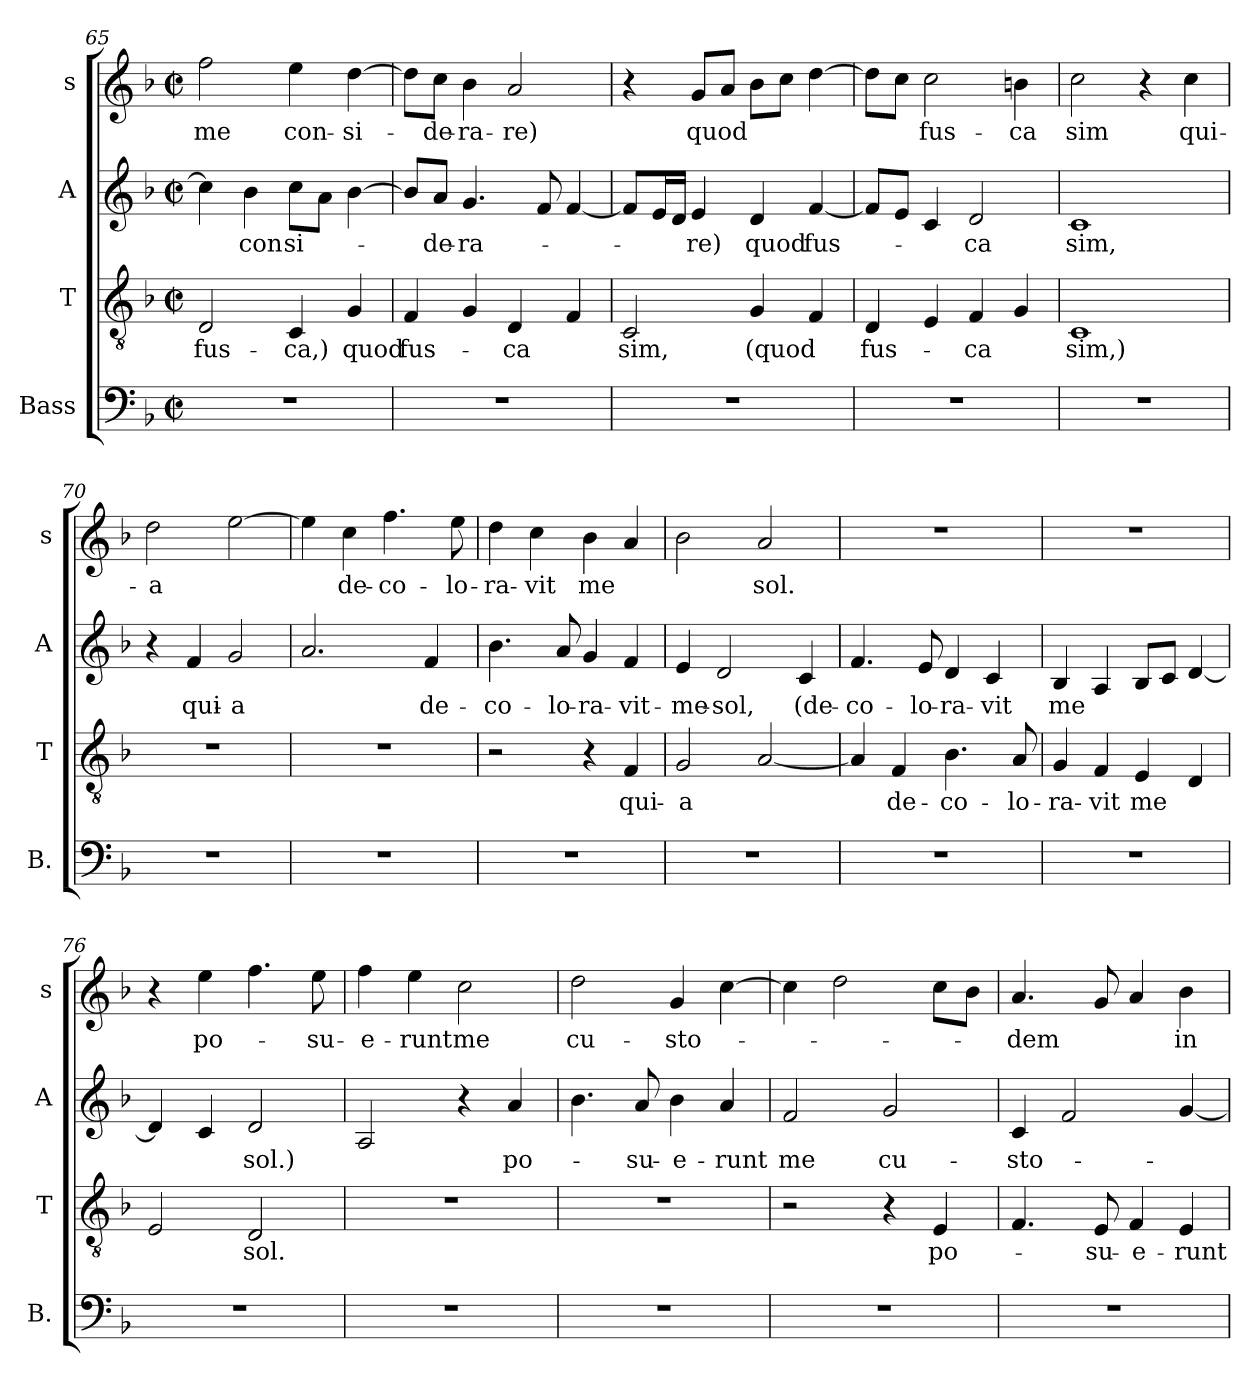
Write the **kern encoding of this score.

**kern	**kern	**text	**kern	**text	**kern	**text
*part4	*part3	*part3	*part2	*part2	*part1	*part1
*staff4	*staff3	*staff3	*staff2	*staff2	*staff1	*staff1
*I"Bass	*I"T	*	*I"A	*	*I"s	*
*I'B.	*I'T	*	*I'A	*	*I's	*
!!LO:LB:g=z
*clefF4	*clefGv2	*	*clefG2	*	*clefG2	*
*k[b-]	*k[b-]	*	*k[b-]	*	*k[b-]	*
*M2/2	*M2/2	*	*M2/2	*	*M2/2	*
*met(c|)	*met(c|)	*	*met(c|)	*	*met(c|)	*
=65	=65	=65	=65	=65	=65	=65
!	!	!LO:LY:b	!	!	!	!LO:LY:b
1r	2D/	fus-	4cc\]	.	2ff\	me
!	!	!	!	!LO:LY:b	!	!
.	.	.	4b-\	con	.	.
!	!	!LO:LY:b	!	!LO:LY:b	!	!LO:LY:b
.	4C/	-ca,)	8ccL	si-	4ee\	con-
.	.	.	8aJ	.	.	.
!	!	!LO:LY:b	!	!	!	!LO:LY:b
.	4G/	quod	[4b-\	.	[4dd\	-si-
=66	=66	=66	=66	=66	=66	=66
!	!	!LO:LY:b	!	!	!	!
1r	4F/	fus-	8b-L]	.	8ddL]	.
!	!	!	!	!LO:LY:b	!	!LO:LY:b
.	.	.	8aJ	-de-	8ccJ	-de-
!	!	!	!	!LO:LY:b	!	!LO:LY:b
.	4G/	.	4.g/	-ra-	4b-\	-ra-
!	!	!LO:LY:b	!	!	!	!LO:LY:b
.	4D/	-ca	.	.	2a/	-re)
.	.	.	8f/	.	.	.
.	4F/	.	[4f/	.	.	.
=67	=67	=67	=67	=67	=67	=67
!	!	!LO:LY:b	!	!	!	!
1r	2C/	sim,	8fL]	.	4r	.
.	.	.	16eL	.	.	.
.	.	.	16dJJ	.	.	.
!	!	!	!	!LO:LY:b	!	!LO:LY:b
.	.	.	4e/	-re)	8gL	quod
.	.	.	.	.	8aJ	.
!	!	!LO:LY:b	!	!LO:LY:b	!	!
.	4G/	(quod	4d/	quod	8b-L	.
.	.	.	.	.	8ccJ	.
!	!	!	!	!LO:LY:b	!	!
.	4F/	.	[4f/	fus-	[4dd\	.
=68	=68	=68	=68	=68	=68	=68
!	!	!LO:LY:b	!	!	!	!
1r	4D/	fus-	8fL]	.	8ddL]	.
.	.	.	8eJ	.	8ccJ	.
!	!	!	!	!	!	!LO:LY:b
.	4E/	.	4c/	.	2cc\	fus-
!	!	!LO:LY:b	!	!LO:LY:b	!	!
.	4F/	-ca	2d/	-ca	.	.
!	!	!	!	!	!	!LO:LY:b
.	4G/	.	.	.	4bn\	-ca
=69	=69	=69	=69	=69	=69	=69
!	!	!LO:LY:b	!	!LO:LY:b	!	!LO:LY:b
1r	1C	sim,)	1c	sim,	2cc\	sim
.	.	.	.	.	4r	.
!	!	!	!	!	!	!LO:LY:b
.	.	.	.	.	4cc\	qui-
!!LO:LB:g=z
=70	=70	=70	=70	=70	=70	=70
!	!	!	!	!	!	!LO:LY:b
1r	1r	.	4r	.	2dd\	-a
!	!	!	!	!LO:LY:b	!	!
.	.	.	4f/	qui-	.	.
!	!	!	!	!LO:LY:b	!	!
.	.	.	2g/	-a	[2ee\	.
=71	=71	=71	=71	=71	=71	=71
1r	1r	.	2.a/	.	4ee\]	.
!	!	!	!	!	!	!LO:LY:b
.	.	.	.	.	4cc\	de-
!	!	!	!	!	!	!LO:LY:b
.	.	.	.	.	4.ff\	-co-
!	!	!	!	!LO:LY:b	!	!
.	.	.	4f/	de-	.	.
!	!	!	!	!	!	!LO:LY:b
.	.	.	.	.	8ee\	-lo-
=72	=72	=72	=72	=72	=72	=72
!	!	!	!	!LO:LY:b	!	!LO:LY:b
1r	2r	.	4.b-\	-co-	4dd\	-ra-
!	!	!	!	!	!	!LO:LY:b
.	.	.	.	.	4cc\	vit
!	!	!	!	!LO:LY:b	!	!
.	.	.	8a/	lo-	.	.
!	!	!	!	!LO:LY:b	!	!LO:LY:b
.	4r	.	4g/	-ra-	4b-\	me
!	!	!LO:LY:b	!	!LO:LY:b	!	!
.	4F/	qui-	4f/	-vit-	4a/	.
=73	=73	=73	=73	=73	=73	=73
!	!	!LO:LY:b	!	!LO:LY:b	!	!
1r	2G/	-a	4e/	-me-	2b-\	.
!	!	!	!	!LO:LY:b	!	!
.	.	.	2d/	-sol,	.	.
!	!	!	!	!	!	!LO:LY:b
.	[2A/	.	.	.	2a/	sol.
!	!	!	!	!LO:LY:b	!	!
.	.	.	4c/	(de-	.	.
=74	=74	=74	=74	=74	=74	=74
!	!	!	!	!LO:LY:b	!	!
1r	4A/]	.	4.f/	-co-	1r	.
!	!	!LO:LY:b	!	!	!	!
.	4F/	de-	.	.	.	.
!	!	!	!	!LO:LY:b	!	!
.	.	.	8e/	lo-	.	.
!	!	!LO:LY:b	!	!LO:LY:b	!	!
.	4.B-\	-co-	4d/	-ra-	.	.
!	!	!	!	!LO:LY:b	!	!
.	.	.	4c/	-vit	.	.
!	!	!LO:LY:b	!	!	!	!
.	8A/	lo-	.	.	.	.
!!LO:PB:g=z
=75	=75	=75	=75	=75	=75	=75
!	!	!LO:LY:b	!	!LO:LY:b	!	!
1r	4G/	-ra-	4B-/	me	1r	.
!	!	!LO:LY:b	!	!	!	!
.	4F/	-vit	4A/	.	.	.
!	!	!LO:LY:b	!	!	!	!
.	4E/	me	8B-L	.	.	.
.	.	.	8cJ	.	.	.
.	4D/	.	[4d/	.	.	.
=76	=76	=76	=76	=76	=76	=76
1r	2E/	.	4d/]	.	4r	.
!	!	!	!	!	!	!LO:LY:b
.	.	.	4c/	.	4ee\	po-
!	!	!LO:LY:b	!	!LO:LY:b	!	!
.	2D/	sol.	2d/	sol.)	4.ff\	.
!	!	!	!	!	!	!LO:LY:b
.	.	.	.	.	8ee\	su-
=77	=77	=77	=77	=77	=77	=77
!	!	!	!	!	!	!LO:LY:b
1r	1r	.	2A/	.	4ff\	-e-
!	!	!	!	!	!	!LO:LY:b
.	.	.	.	.	4ee\	-runt
!	!	!	!	!	!	!LO:LY:b
.	.	.	4r	.	2cc\	me
!	!	!	!	!LO:LY:b	!	!
.	.	.	4a/	po-	.	.
=78	=78	=78	=78	=78	=78	=78
!	!	!	!	!	!	!LO:LY:b
1r	1r	.	4.b-\	.	2dd\	cu-
!	!	!	!	!LO:LY:b	!	!
.	.	.	8a/	-su-	.	.
!	!	!	!	!LO:LY:b	!	!LO:LY:b
.	.	.	4b-\	-e-	4g/	-sto-
!	!	!	!	!LO:LY:b	!	!
.	.	.	4a/	-runt	[4cc\	.
=79	=79	=79	=79	=79	=79	=79
!	!	!	!	!LO:LY:b	!	!
1r	2r	.	2f/	me	4cc\]	.
.	.	.	.	.	2dd\	.
!	!	!	!	!LO:LY:b	!	!
.	4r	.	2g/	cu-	.	.
!	!	!LO:LY:b	!	!	!	!
.	4E/	po-	.	.	8ccL	.
.	.	.	.	.	8b-J	.
!!LO:PB:g=z
=80	=80	=80	=80	=80	=80	=80
!	!	!	!	!LO:LY:b	!	!LO:LY:b
1r	4.F/	.	4c/	-sto-	4.a/	-dem
.	.	.	2f/	.	.	.
!	!	!LO:LY:b	!	!	!	!
.	8E/	-su-	.	.	8g/	.
!	!	!LO:LY:b	!	!	!	!
.	4F/	-e-	.	.	4a/	.
!	!	!LO:LY:b	!	!	!	!LO:LY:b
.	4E/	-runt	[4g/	.	4b-\	in
=	=	=	=	=	=	=
*-	*-	*-	*-	*-	*-	*-
